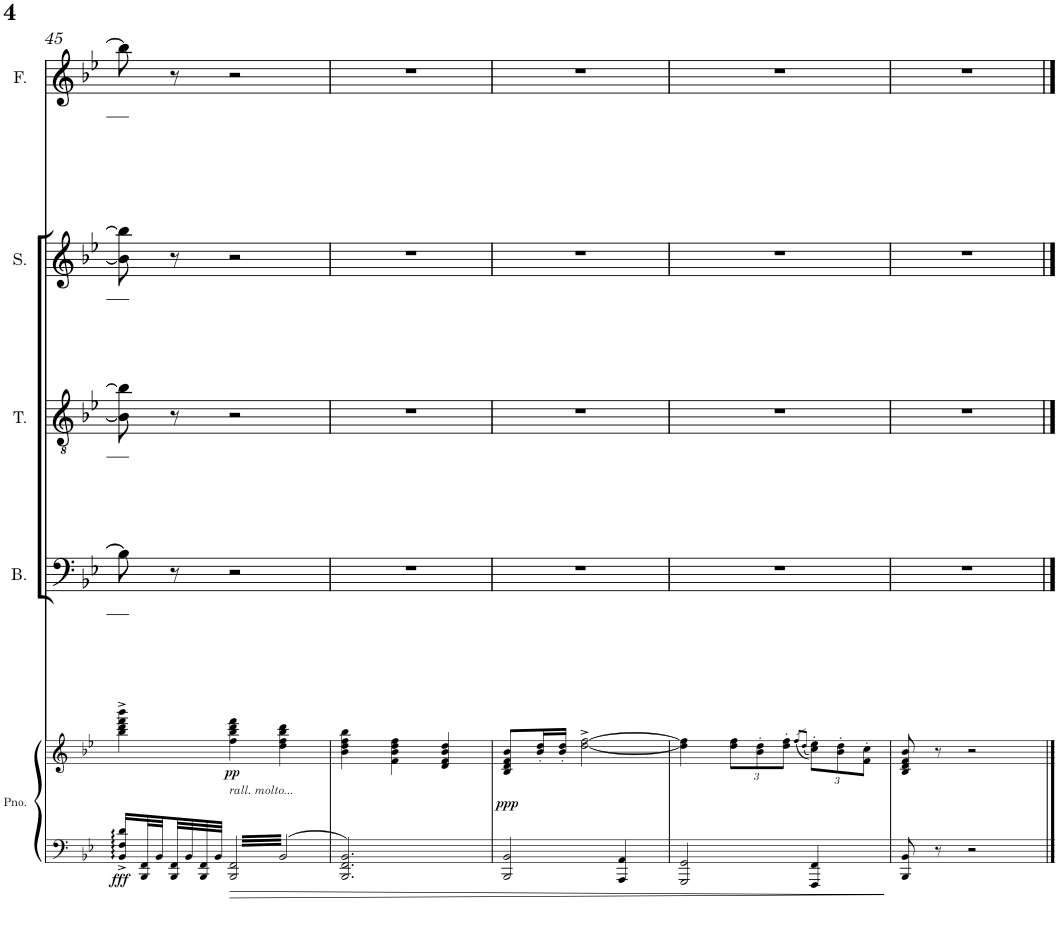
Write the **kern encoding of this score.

**kern	**kern	**dynam	**kern	**kern	**kern	**kern
*part5	*part5	*part5	*part4	*part3	*part2	*part1
*staff6	*staff5	*staff5/6	*staff4	*staff3	*staff2	*staff1
*I"Piano	*	*	*I"Bass	*I"Tenor	*I"Soprano	*I"Fidelia
*I'Pno.	*	*	*I'B.	*I'T.	*I'S.	*I'F.
!!LO:PB:g=z
*clefF4	*clefG2	*	*clefF4	*clefGv2	*clefG2	*clefG2
*k[b-e-]	*k[b-e-]	*	*k[b-e-]	*k[b-e-]	*k[b-e-]	*k[b-e-]
*M3/4	*M3/4	*	*M3/4	*M3/4	*M3/4	*M3/4
=45	=45	=45	=45	=45	=45	=45
!	!	!LO:DY:b=2	!	!	!	!
16BB-/^ 16F/^ 16d/^LL	4bb-\^ 4ddd\^ 4fff\^ 4bbb-\^	fff	8B-\]	8B-\] 8b-\]	8b-\] 8bb-\]	8bb-\]
32BBB-/ 32FF/L	.	.	.	.	.	.
32BB-/	.	.	.	.	.	.
32BBB-/ 32FF/	.	.	8r	8r	8r	8r
32BB-/	.	.	.	.	.	.
32BBB-/ 32FF/	.	.	.	.	.	.
32BB-/JJJ	.	.	.	.	.	.
!LO:TX:a:i:t=rall. molto...	!	!	!	!	!	!
!	!	!LO:DY:b	!	!	!	!
6.BBB-/ 6.FF/	4ff\ 4bb-\ 4ddd\ 4fff\	pp	2r	2r	2r	2r
6.BB-/	4dd\ 4ff\ 4bb-\ 4ddd\	.	.	.	.	.
=46	=46	=46	=46	=46	=46	=46
2.BBB-/ 2.FF/ 2.BB-/	4b-\ 4dd\ 4ff\ 4bb-\	.	2.r	2.r	2.r	2.r
.	4f\ 4b-\ 4dd\ 4ff\	.	.	.	.	.
.	4d/ 4f/ 4b-/ 4dd/	.	.	.	.	.
=47	=47	=47	=47	=47	=47	=47
!	!	!LO:DY:b	!	!	!	!
2BBB-/ 2BB-/	8B-/ 8d/ 8f/ 8b-/L	ppp	2.r	2.r	2.r	2.r
.	16b-/' 16dd/'L	.	.	.	.	.
.	16b-/' 16dd/'JJ	.	.	.	.	.
.	[2dd\^ [2ff\^	.	.	.	.	.
4AAA/ 4AA/	.	.	.	.	.	.
=48	=48	=48	=48	=48	=48	=48
2GGG/ 2GG/	4dd\] 4ff\]	.	2.r	2.r	2.r	2.r
*	*Xbrackettup	*	*	*	*	*
.	12dd\ 12ff\L	.	.	.	.	.
.	12b-\' 12dd\'	.	.	.	.	.
.	12dd\' 12ff\'J	.	.	.	.	.
.	(8qff/L	.	.	.	.	.
.	(8qdd/J	.	.	.	.	.
4FFF/ 4FF/	12cc\' 12ee-\'L))	.	.	.	.	.
.	12b-\' 12dd\'	.	.	.	.	.
.	12f\' 12cc\'J	.	.	.	.	.
=49	=49	=49	=49	=49	=49	=49
8BBB-/ 8BB-/	8B-/ 8d/ 8f/ 8b-/	.	2.r	2.r	2.r	2.r
8r	8r	.	.	.	.	.
2r	2r	.	.	.	.	.
==	==	==	==	==	==	==
*-	*-	*-	*-	*-	*-	*-
